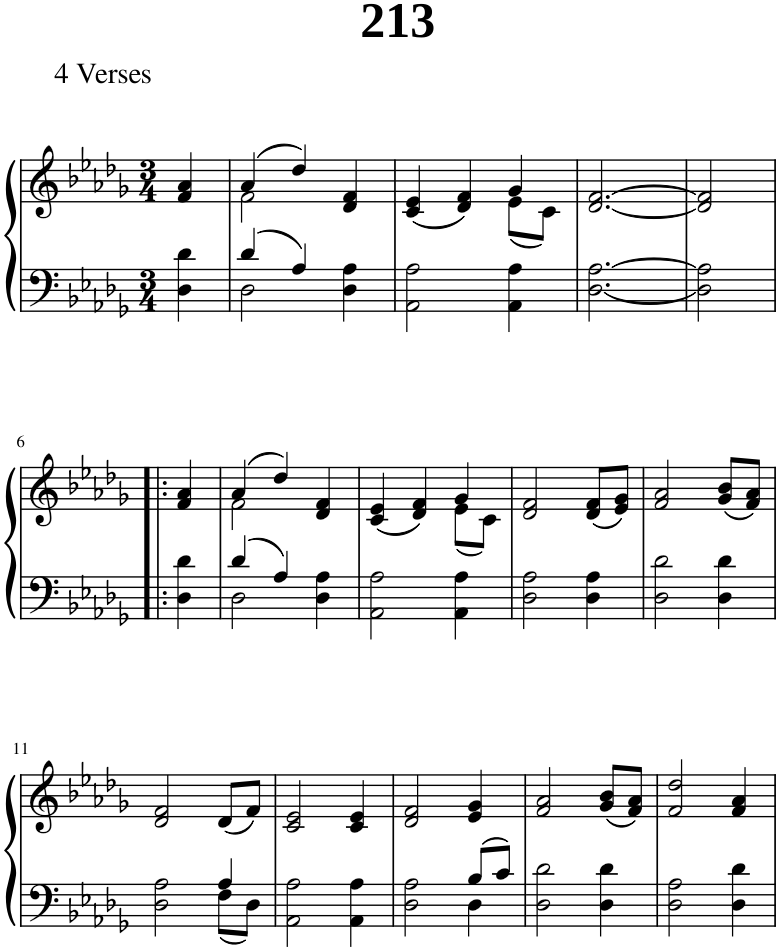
**kern	**kern
*part1	*part1
*staff2	*staff1
*I"Piano	*
*I'Pno.	*
*clefF4	*clefG2
*k[b-e-a-d-g-]	*k[b-e-a-d-g-]
*M3/4	*M3/4
=1	=1
4D-\ 4d-\	4f/ 4a-/
=2	=2
*^	*^
4d-/	2D-\	(4a-/	2f\
4A-/	.	4dd-/)	.
4ryy	4D-\ 4A-\	4d-/ 4f/	4ryy
*v	*v	*	*
=3	=3	=3
2AA-\ 2A-\	(4c/ 4e-/	2ryy
.	4d-/ 4f/)	.
4AA-\ 4A-\	4g-/	(8e-\L
.	.	8c\J)
*	*v	*v
=4	=4
[2.D-\ [2.A-\	[2.d-/ [2.f/
=5	=5
2D-\] 2A-\]	2d-/] 2f/]
!!LO:LB:g=z
=6!|:	=6!|:
4D-\ 4d-\	4f/ 4a-/
=7	=7
*^	*^
4d-/	2D-\	(4a-/	2f\
4A-/	.	4dd-/)	.
4ryy	4D-\ 4A-\	4d-/ 4f/	4ryy
*v	*v	*	*
=8	=8	=8
2AA-\ 2A-\	(4c/ 4e-/	2ryy
.	4d-/ 4f/)	.
4AA-\ 4A-\	4g-/	(8e-\L
.	.	8c\J)
*	*v	*v
=9	=9
2D-\ 2A-\	2d-/ 2f/
4D-\ 4A-\	(8d-/ 8f/L
.	8e-/ 8g-/J)
=10	=10
2D-\ 2d-\	2f/ 2a-/
4D-\ 4d-\	(8g-/ 8b-/L
.	8f/ 8a-/J)
!!LO:LB:g=z
=11	=11
*^	*
2ryy	2D-\ 2A-\	2d-/ 2f/
4A-/	8F\L	(8d-/L
.	8D-\J	8f/J)
*v	*v	*
=12	=12
2AA-\ 2A-\	2c/ 2e-/
4AA-\ 4A-\	4c/ 4e-/
=13	=13
*^	*
2ryy	2D-\ 2A-\	2d-/ 2f/
8B-/L	4D-\	4e-/ 4g-/
8c/J	.	.
*v	*v	*
=14	=14
2D-\ 2d-\	2f/ 2a-/
4D-\ 4d-\	(8g-/ 8b-/L
.	8f/ 8a-/J)
=15	=15
2D-\ 2A-\	2f/ 2dd-/
4D-\ 4d-\	4f/ 4a-/
=	=
*-	*-
